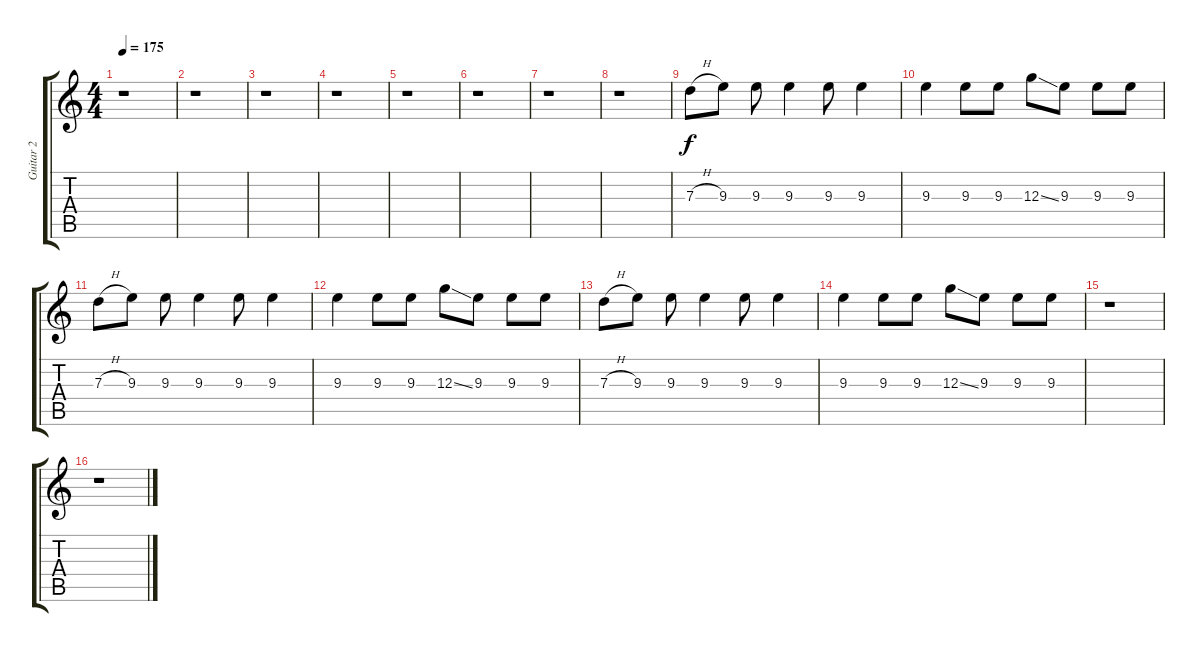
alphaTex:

\track ("Guitar 2" "Guitar 2") {instrument distortionguitar}
\staff {score tabs}
\tuning (E4 B3 G3 D3 A2 E2) {hide}
\ts (4 4)
\tempo 175
\clef g2
\ks c
r.1{dy f} |
r.1 |
r.1 |
r.1 |
r.1 |
r.1 |
r.1 |
r.1 |
7.3{h}.8 9.3.8 9.3.8 9.3.4 9.3.8 9.3.4 |
9.3.4 9.3.8 9.3.8 12.3{ss}.8 9.3.8 9.3.8 9.3.8 |
7.3{h}.8 9.3.8 9.3.8 9.3.4 9.3.8 9.3.4 |
9.3.4 9.3.8 9.3.8 12.3{ss}.8 9.3.8 9.3.8 9.3.8 |
7.3{h}.8 9.3.8 9.3.8 9.3.4 9.3.8 9.3.4 |
9.3.4 9.3.8 9.3.8 12.3{ss}.8 9.3.8 9.3.8 9.3.8 |
r.1 |
r.1
